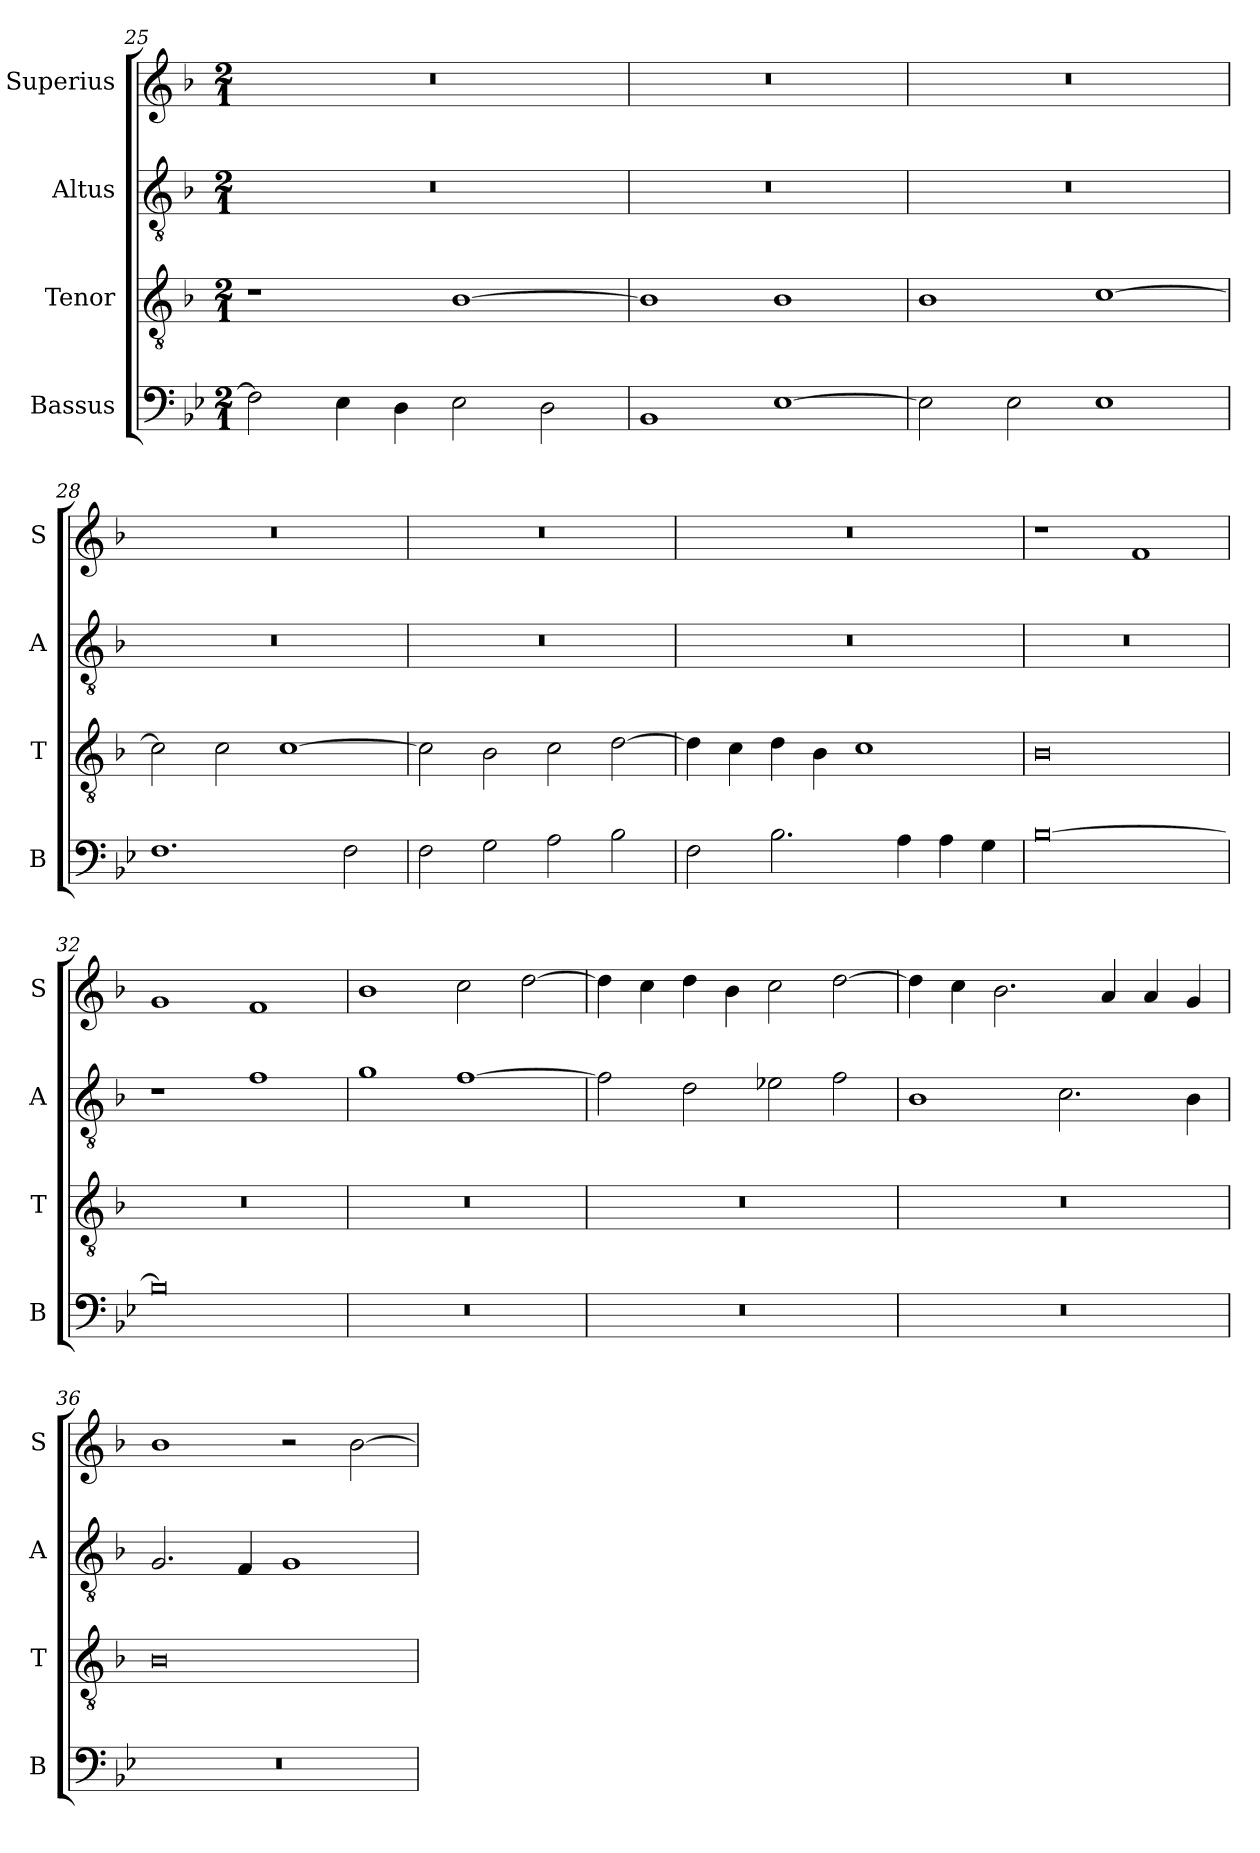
**kern	**kern	**kern	**kern
*part4	*part3	*part2	*part1
*staff4	*staff3	*staff2	*staff1
*I"Bassus	*I"Tenor	*I"Altus	*I"Superius
*I'B	*I'T	*I'A	*I'S
*clefF4	*clefGv2	*clefGv2	*clefG2
*k[b-e-]	*k[b-]	*k[b-]	*k[b-]
*M2/1	*M2/1	*M2/1	*M2/1
=25	=25	=25	=25
2F\]	1r	0r	0r
4E-\	.	.	.
4D\	.	.	.
2E-\	[1B-	.	.
2D\	.	.	.
=26	=26	=26	=26
1BB-	1B-]	0r	0r
[1E-	1B-	.	.
=27	=27	=27	=27
2E-\]	1B-	0r	0r
2E-\	.	.	.
1E-	[1c	.	.
=28	=28	=28	=28
1.F	2c\]	0r	0r
.	2c\	.	.
.	[1c	.	.
2F\	.	.	.
=29	=29	=29	=29
2F\	2c\]	0r	0r
2G\	2B-\	.	.
2A\	2c\	.	.
2B-\	[2d\	.	.
=30	=30	=30	=30
2F\	4d\]	0r	0r
.	4c\	.	.
2.B-\	4d\	.	.
.	4B-\	.	.
.	1c	.	.
4A\	.	.	.
4A\	.	.	.
4G\	.	.	.
=31	=31	=31	=31
[0B-	0B-	0r	1r
.	.	.	1f
=32	=32	=32	=32
0B-]	0r	1r	1g
.	.	1f	1f
=33	=33	=33	=33
0r	0r	1g	1b-
.	.	[1f	2cc\
.	.	.	[2dd\
=34	=34	=34	=34
0r	0r	2f\]	4dd\]
.	.	.	4cc\
.	.	2d\	4dd\
.	.	.	4b-\
.	.	2e-X\	2cc\
.	.	2f\	[2dd\
=35	=35	=35	=35
0r	0r	1B-	4dd\]
.	.	.	4cc\
.	.	.	2.b-\
.	.	2.c\	.
.	.	.	4a/
.	.	.	4a/
.	.	4B-\	4g/
=36	=36	=36	=36
0r	0B-	2.G/	1b-
.	.	4F/	.
.	.	1G	2r
.	.	.	[2b-\
=	=	=	=
*-	*-	*-	*-
